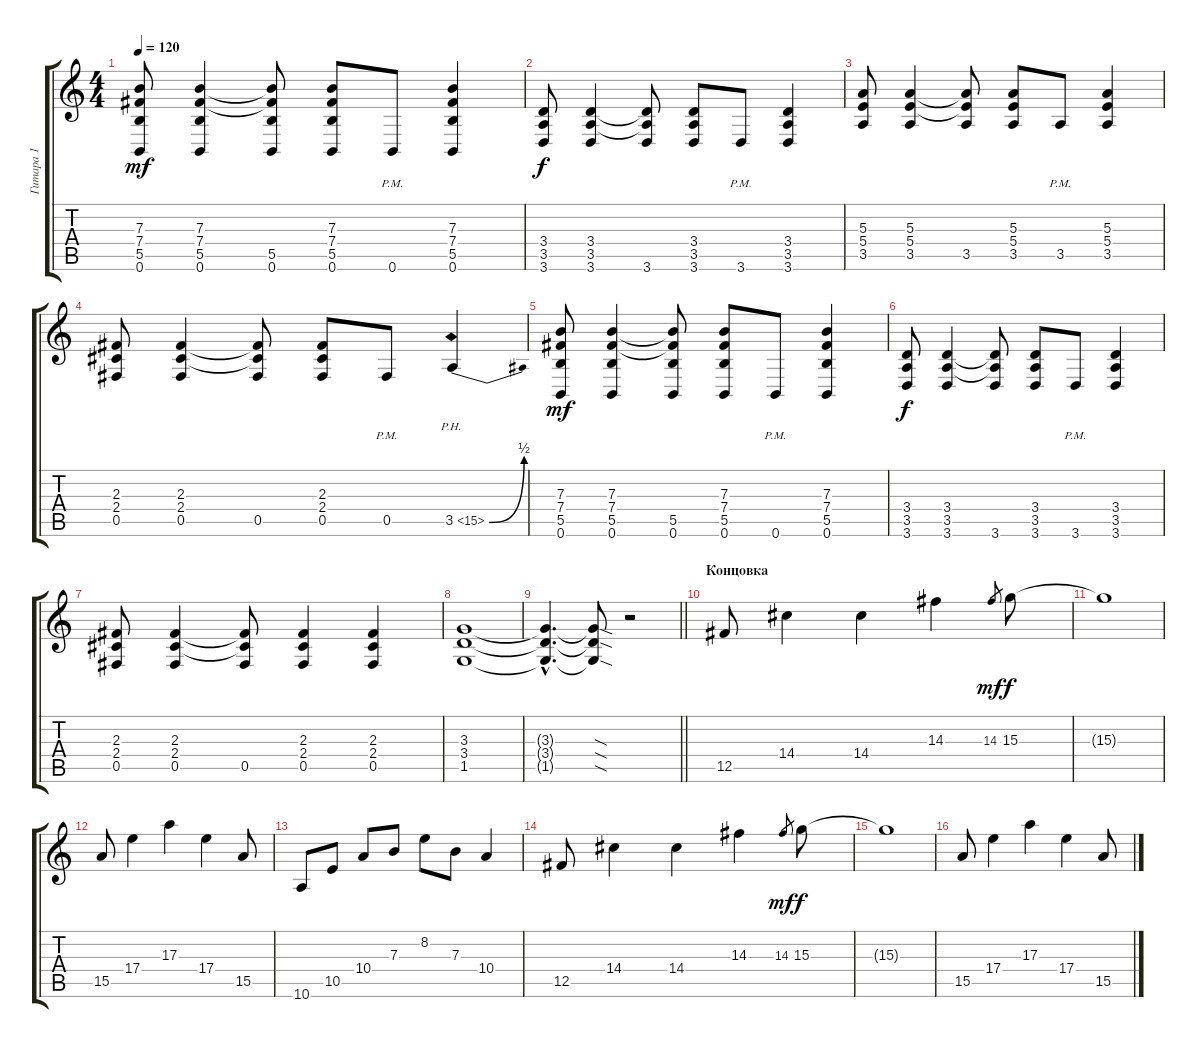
\track ("Гитара 1" "Гитара 1") {instrument distortionguitar}
\staff {score tabs}
\tuning (Db4 Ab3 E3 B2 Gb2 B1) {hide}
\ts (4 4)
\tempo 120
\clef g2
\ks c
(7.3 7.4 5.5 0.6).8{dy mf} (7.3 7.4 5.5 0.6).4 (7.3{t} 7.4{t} 5.5 0.6).8 (7.3 7.4 5.5 0.6).8 0.6{pm}.8 (7.3 7.4 5.5 0.6).4 |
(3.4 3.5 3.6).8{dy f} (3.4 3.5 3.6).4 (3.4{t} 3.5{t} 3.6).8 (3.4 3.5 3.6).8 3.6{pm}.8 (3.4 3.5 3.6).4 |
(5.3 5.4 3.5).8 (5.3 5.4 3.5).4 (5.3{t} 5.4{t} 3.5).8 (5.3 5.4 3.5).8 3.5{pm}.8 (5.3 5.4 3.5).4 |
(2.3 2.4 0.5).8 (2.3 2.4 0.5).4 (2.3{t} 2.4{t} 0.5).8 (2.3 2.4 0.5).8 0.5{pm}.8 3.5{be (bend 0 0 60 2) ph 12}.4 |
(7.3 7.4 5.5 0.6).8{dy mf} (7.3 7.4 5.5 0.6).4 (7.3{t} 7.4{t} 5.5 0.6).8 (7.3 7.4 5.5 0.6).8 0.6{pm}.8 (7.3 7.4 5.5 0.6).4 |
(3.4 3.5 3.6).8{dy f} (3.4 3.5 3.6).4 (3.4{t} 3.5{t} 3.6).8 (3.4 3.5 3.6).8 3.6{pm}.8 (3.4 3.5 3.6).4 |
(2.3 2.4 0.5).8 (2.3 2.4 0.5).4 (2.3{t} 2.4{t} 0.5).8 (2.3 2.4 0.5).4 (2.3 2.4 0.5).4 |
(3.3 3.4 1.5).1 |
\barLineRight lightlight
(3.3{hac t} 3.4{hac t} 1.5{hac t}).4{d} (3.3{sod t} 3.4{sod t} 1.5{sod t}).8 r.2 |
\section ("" "Концовка")
12.5.8{volume 13 balance 3 instrument electricguitarmuted} 14.4.4 14.4.4 14.3.4 14.3.8{gr dy mf} 15.3.8{dy f} |
15.3{t}.1 |
15.5.8 17.4.4 17.3.4 17.4.4 15.5.8 |
10.6.8 10.5.8 10.4.8 7.3.8 8.2.8 7.3.8 10.4.4 |
12.5.8 14.4.4 14.4.4 14.3.4 14.3.8{gr dy mf} 15.3.8{dy f} |
15.3{t}.1 |
15.5.8 17.4.4 17.3.4 17.4.4 15.5.8
